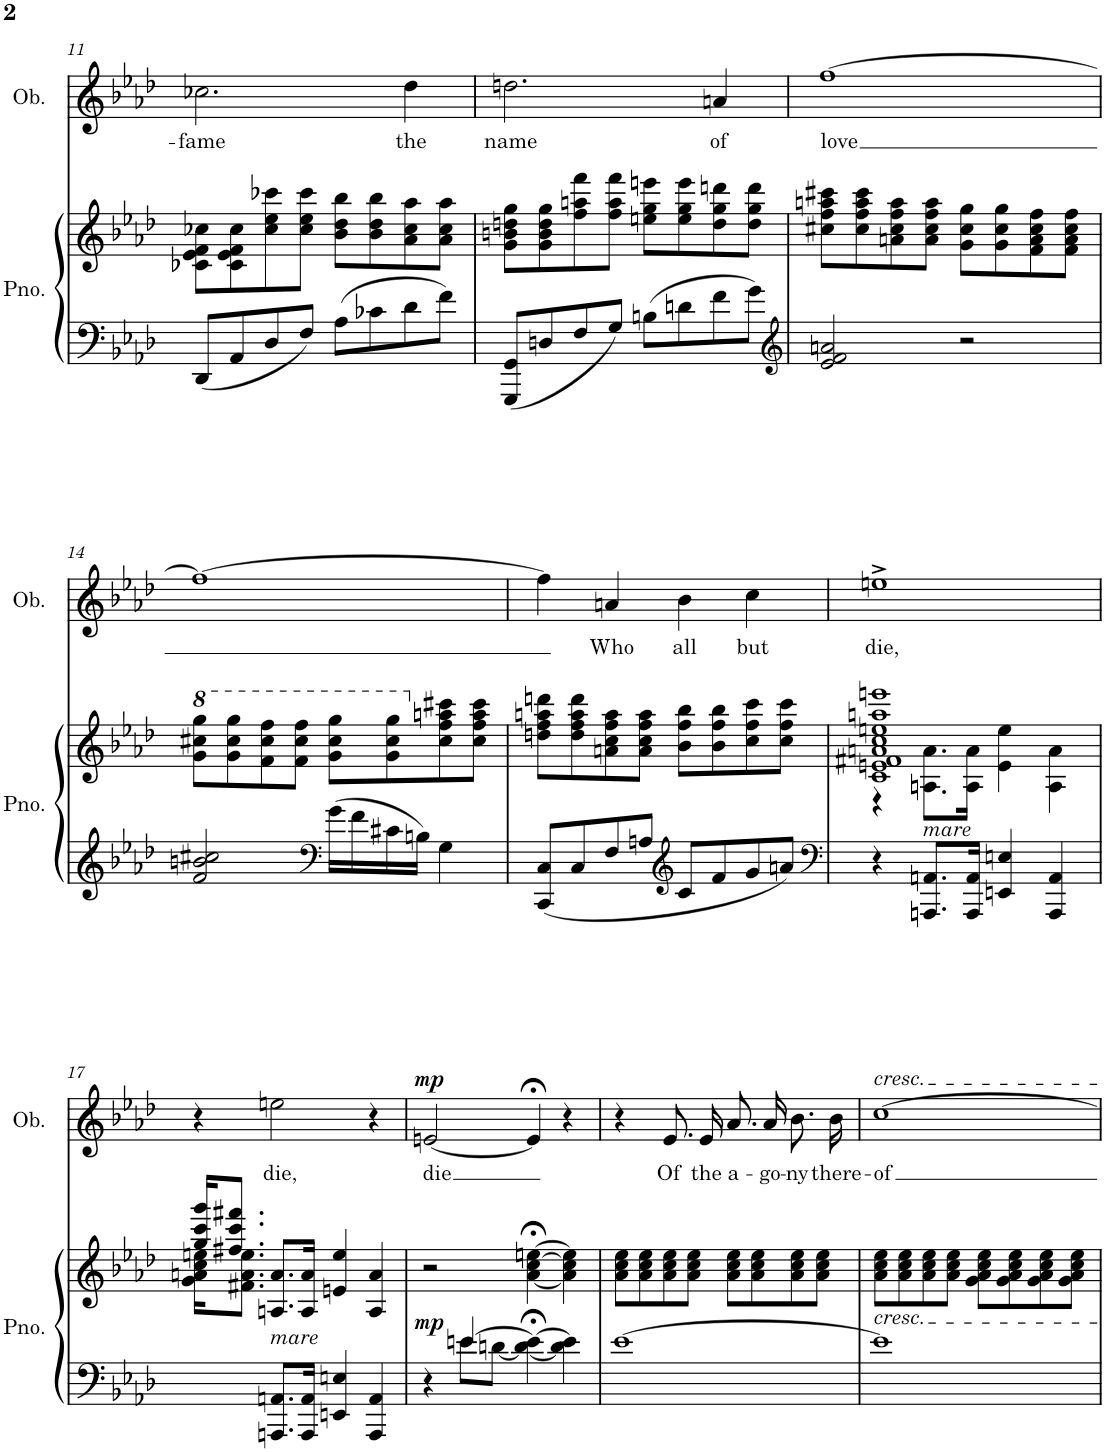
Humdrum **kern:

**kern	**kern	**dynam	**kern	**text	**dynam
*part2	*part2	*part2	*part1	*part1	*part1
*staff3	*staff2	*staff2/3	*staff1	*staff1	*staff1
*I"Piano	*	*	*I"Oboe	*	*
*I'Pno.	*	*	*I'Ob.	*	*
!!LO:PB:g=z
*clefF4	*clefG2	*	*clefG2	*	*
*k[b-e-a-d-]	*k[b-e-a-d-]	*	*k[b-e-a-d-]	*	*
*M4/4	*M4/4	*	*M4/4	*	*
*met(c)	*met(c)	*	*met(c)	*	*
=11	=11	=11	=11	=11	=11
!	!	!	!	!LO:LY:b	!
8DD-/L	8c-X\ 8e-\ 8f\ 8cc-X\L	.	2.cc-X\	-fame	.
8AA-/	8c-\ 8e-\ 8f\ 8cc-\	.	.	.	.
8D-/	8cc-\ 8ee-\ 8ccc-X\	.	.	.	.
8F/J	8cc-\ 8ee-\ 8ccc-\J	.	.	.	.
8A-\L	8b-\ 8dd-\ 8bb-\L	.	.	.	.
8c-X\	8b-\ 8dd-\ 8bb-\	.	.	.	.
!	!	!	!	!LO:LY:b	!
8d-\	8a-\ 8cc-\ 8aa-\	.	4dd-\	the	.
8f\J	8a-\ 8cc-\ 8aa-\J	.	.	.	.
=12	=12	=12	=12	=12	=12
!	!	!	!	!LO:LY:b	!
8GGG/ 8GG/L	8g\ 8bn\ 8ddn\ 8gg\L	.	2.ddn\	name	.
8Dn/	8g\ 8b\ 8dd\ 8gg\	.	.	.	.
8F/	8ff\ 8aan\ 8fff\	.	.	.	.
8G/J	8ff\ 8aa\ 8fff\J	.	.	.	.
8Bn\L	8een\ 8gg\ 8eeen\L	.	.	.	.
8dn\	8ee\ 8gg\ 8eee\	.	.	.	.
!	!	!	!	!LO:LY:b	!
8f\	8dd\ 8gg\ 8dddn\	.	4an/	of	.
8g\J	8dd\ 8gg\ 8ddd\J	.	.	.	.
=13	=13	=13	=13	=13	=13
*clefG2	*	*	*	*	*
!	!	!	!	!LO:LY:b	!
2e-/ 2f/ 2an/	8cc#X\ 8ff\ 8aan\ 8ccc#X\L	.	[1ff	love	.
.	8cc#\ 8ff\ 8aa\ 8ccc#\	.	.	.	.
.	8an\ 8cc#\ 8ff\ 8aa\	.	.	.	.
.	8a\ 8cc#\ 8ff\ 8aa\J	.	.	.	.
2r	8g\ 8cc#\ 8gg\L	.	.	.	.
.	8g\ 8cc#\ 8gg\	.	.	.	.
.	8f\ 8a\ 8cc#\ 8ff\	.	.	.	.
.	8f\ 8a\ 8cc#\ 8ff\J	.	.	.	.
!!LO:LB:g=z
=14	=14	=14	=14	=14	=14
*	*8va	*	*	*	*
2f/ 2bn/ 2cc#X/	8gg\ 8ccc#X\ 8ggg\L	.	1ff_	.	.
.	8gg\ 8ccc#\ 8ggg\	.	.	.	.
.	8ff\ 8ccc#\ 8fff\	.	.	.	.
.	8ff\ 8ccc#\ 8fff\J	.	.	.	.
*clefF4	*	*	*	*	*
16g\LL	8gg\ 8ccc#\ 8ggg\L	.	.	.	.
16f\	.	.	.	.	.
16c#X\	8gg\ 8ccc#\ 8ggg\	.	.	.	.
16Bn\JJ	.	.	.	.	.
*	*X8va	*	*	*	*
4G\	8cc#\ 8ff\ 8aan\ 8ccc#X\	.	.	.	.
.	8cc#\ 8ff\ 8aa\ 8ccc#\J	.	.	.	.
=15	=15	=15	=15	=15	=15
8CC/ 8C/L	8ddn\ 8ff\ 8aan\ 8dddn\L	.	4ff\]	.	.
8C/	8dd\ 8ff\ 8aa\ 8ddd\	.	.	.	.
!	!	!	!	!LO:LY:b	!
8F/	8an\ 8cc\ 8ff\ 8aa\	.	4an/	Who	.
8An/J	8a\ 8cc\ 8ff\ 8aa\J	.	.	.	.
*clefG2	*	*	*	*	*
!	!	!	!	!LO:LY:b	!
8c/L	8b-\ 8ff\ 8bb-\L	.	4b-\	all	.
8f/	8b-\ 8ff\ 8bb-\	.	.	.	.
!	!	!	!	!LO:LY:b	!
8g/	8cc\ 8ff\ 8ccc\	.	4cc\	but	.
8an/J	8cc\ 8ff\ 8ccc\J	.	.	.	.
=16	=16	=16	=16	=16	=16
*clefF4	*	*	*	*	*
*	*^	*	*	*	*
!	!	!	!	!	!LO:LY:b	!
4r	1c 1en 1f#X 1an 1cc 1een 1aan 1eeen	4r	.	1een^	die,	.
!	!	!LO:TX:b:i:t=mare	!	!	!	!
8.AAAn/ 8.AAn/L	.	8.An\ 8.a\L	.	.	.	.
16AAA/ 16AA/Jk	.	16A\ 16a\Jk	.	.	.	.
4EEn/ 4En/	.	4e\ 4ee\	.	.	.	.
4AAA/ 4AA/	.	4A\ 4a\	.	.	.	.
!!LO:LB:g=z
=17	=17	=17	=17	=17	=17	=17
4ryy	16gg/ 16ccc/ 16ggg/KL	16g\ 16an\ 16cc\ 16een\KL	.	4r	.	.
.	8.ff#X/ 8.ccc/ 8.fff#X/J	8.f#X\ 8.a\ 8.ee\J	.	.	.	.
!	!LO:TX:b:i:t=mare	!	!	!	!	!
!	!	!	!	!	!LO:LY:b	!
8.AAAn/ 8.AAn/L	8.An/ 8.a/L	2.ryy	.	2een\	die,	.
16AAA/ 16AA/Jk	16A/ 16a/Jk	.	.	.	.	.
4EEn/ 4En/	4en/ 4ee/	.	.	.	.	.
4AAA/ 4AA/	4A/ 4a/	.	.	4r	.	.
*	*v	*v	*	*	*	*
=18	=18	=18	=18	=18	=18
*^	*	*	*	*	*
!	!	!	!LO:DY:b	!	!LO:LY:b	!LO:DY:a
4r	4ryy	2r	mp	[2en/	die	mp
[4en/	8e\L	.	.	.	.	.
.	[8dn\J	.	.	.	.	.
4d\_;< 4e\_;<	2ryy	[4a-\;< [4cc\;< [4een\;<	.	4e;</]	.	.
4d\] 4e\]	.	4a-\] 4cc\] 4ee\]	.	4r	.	.
*v	*v	*	*	*	*	*
=19	=19	=19	=19	=19	=19
[1e-	8a-\ 8cc\ 8ee-\L	.	4r	.	.
.	8a-\ 8cc\ 8ee-\	.	.	.	.
!	!	!	!	!LO:LY:b	!
.	8a-\ 8cc\ 8ee-\	.	8.e-/L	Of	.
.	8a-\ 8cc\ 8ee-\J	.	.	.	.
!	!	!	!	!LO:LY:b	!
.	.	.	16e-/Jk	the	.
!	!	!	!	!LO:LY:b	!
.	8a-\ 8cc\ 8ee-\L	.	8.a-/L	a-	.
.	8a-\ 8cc\ 8ee-\	.	.	.	.
!	!	!	!	!LO:LY:b	!
.	.	.	16a-/Jk	-go-	.
!	!	!	!	!LO:LY:b	!
.	8a-\ 8cc\ 8ee-\	.	8.b-\L	-ny	.
.	8a-\ 8cc\ 8ee-\J	.	.	.	.
!	!	!	!	!LO:LY:b	!
.	.	.	16b-\Jk	there-	.
=20	=20	=20	=20	=20	=20
!	!	!	!LO:TX:a:i:t=cresc.	!	!
!	!LO:TX:b:i:t=cresc.	!	!	!	!
!	!	!	!	!LO:LY:b	!
1e-]	8a-\ 8cc\ 8ee-\L	.	[1cc	-of	.
.	8a-\ 8cc\ 8ee-\	.	.	.	.
.	8a-\ 8cc\ 8ee-\	.	.	.	.
.	8a-\ 8cc\ 8ee-\J	.	.	.	.
.	8g\ 8a-\ 8cc\ 8ee-\L	.	.	.	.
.	8g\ 8a-\ 8cc\ 8ee-\	.	.	.	.
.	8g\ 8a-\ 8cc\ 8ee-\	.	.	.	.
.	8g\ 8a-\ 8cc\ 8ee-\J	.	.	.	.
=	=	=	=	=	=
*-	*-	*-	*-	*-	*-
